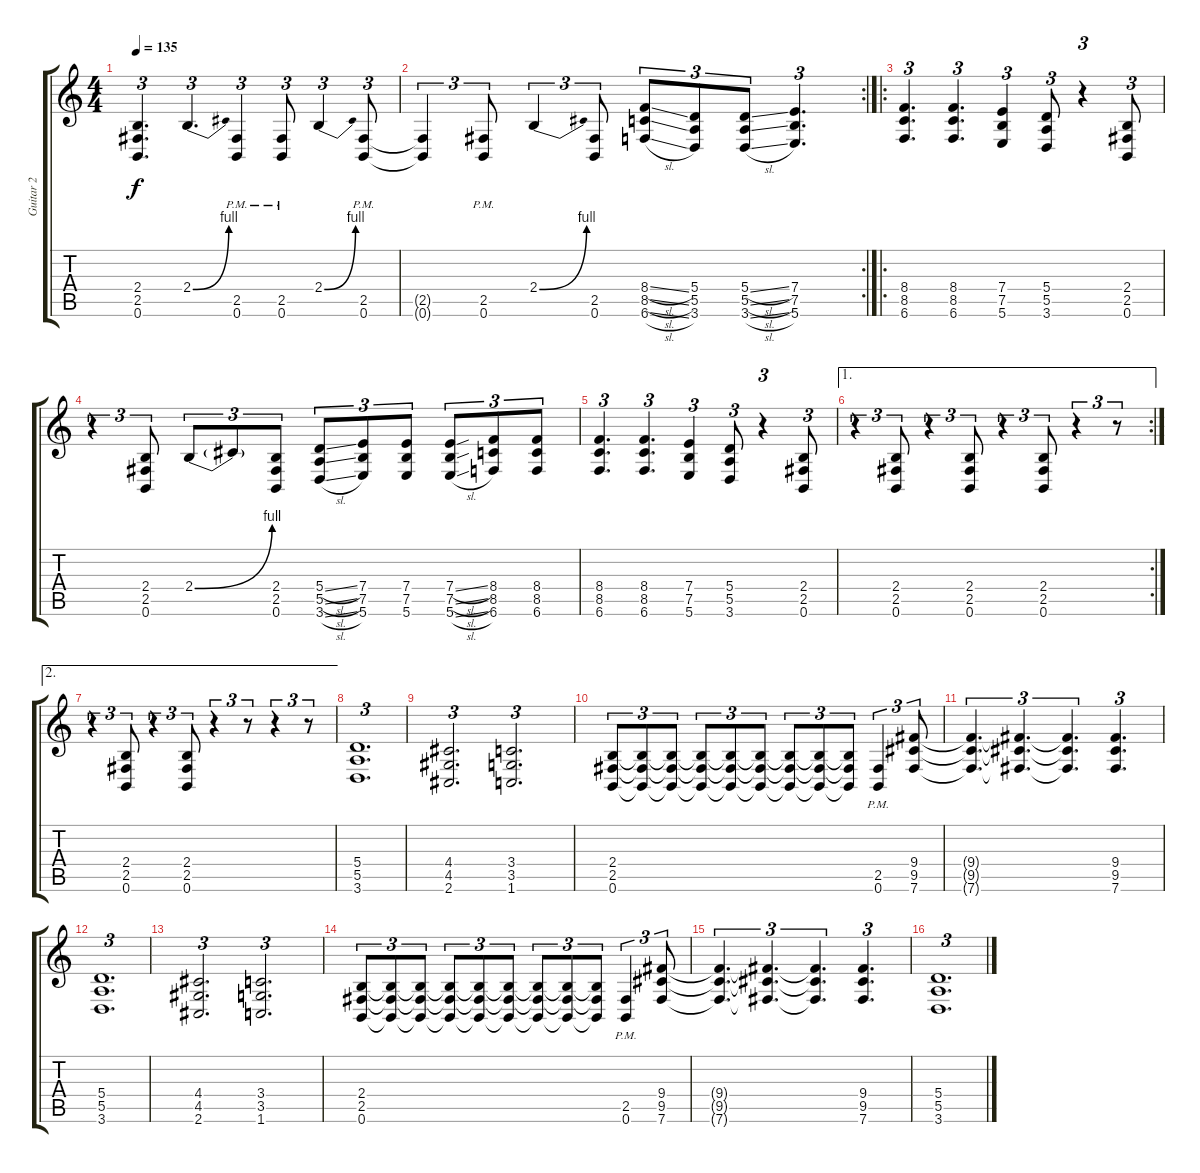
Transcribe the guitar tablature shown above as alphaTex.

\track ("Guitar 2" "Guitar 2") {instrument distortionguitar}
\staff {score tabs}
\tuning (B3 Gb3 D3 A2 E2 B1) {hide}
\ts (4 4)
\tempo 135
\clef g2
\ks c
(2.4 2.5 0.6).4{d tu (3 2) dy f} 2.4{be (bend 0 0 60 4)}.4{d tu (3 2) instrument guitarharmonics} (2.5{pm} 0.6{pm}).4{tu (3 2) instrument distortionguitar} (2.5{pm} 0.6{pm}).8{tu (3 2)} 2.4{be (bend 0 0 60 4)}.4{tu (3 2) instrument guitarharmonics} (2.5{pm} 0.6{pm}).8{tu (3 2) instrument distortionguitar} |
\rc 2
(2.5{t} 0.6{t}).4{tu (3 2)} (2.5{pm} 0.6{pm}).8{tu (3 2)} 2.4{be (bend 0 0 60 4)}.4{tu (3 2) instrument guitarharmonics} (2.5 0.6).8{tu (3 2) instrument distortionguitar} (8.4{sl} 8.5{sl} 6.6{sl}).8{tu (3 2)} (5.4 5.5 3.6).8{tu (3 2)} (5.4{sl} 5.5{sl} 3.6{sl}).8{tu (3 2)} (7.4 7.5 5.6).4{d tu (3 2)} |
\ro
(8.4 8.5 6.6).4{d tu (3 2)} (8.4 8.5 6.6).4{d tu (3 2)} (7.4 7.5 5.6).4{tu (3 2)} (5.4 5.5 3.6).8{tu (3 2)} r.4{tu (3 2)} (2.4 2.5 0.6).8{tu (3 2)} |
r.4{tu (3 2)} (2.4 2.5 0.6).8{tu (3 2)} 2.4{be (bend 0 0 60 4)}.8{tu (3 2) instrument guitarharmonics} 2.4{t}.8{tu (3 2)} (2.4 2.5 0.6).8{tu (3 2) instrument distortionguitar} (5.4{sl} 5.5{sl} 3.6{sl}).8{tu (3 2)} (7.4 7.5 5.6).8{tu (3 2)} (7.4 7.5 5.6).8{tu (3 2)} (7.4{sl} 7.5{sl} 5.6{sl}).8{tu (3 2)} (8.4 8.5 6.6).8{tu (3 2)} (8.4 8.5 6.6).8{tu (3 2)} |
(8.4 8.5 6.6).4{d tu (3 2)} (8.4 8.5 6.6).4{d tu (3 2)} (7.4 7.5 5.6).4{tu (3 2)} (5.4 5.5 3.6).8{tu (3 2)} r.4{tu (3 2)} (2.4 2.5 0.6).8{tu (3 2)} |
\ae 1
\rc 2
r.4{tu (3 2)} (2.4 2.5 0.6).8{tu (3 2)} r.4{tu (3 2)} (2.4 2.5 0.6).8{tu (3 2)} r.4{tu (3 2)} (2.4 2.5 0.6).8{tu (3 2)} r.4{tu (3 2)} r.8{tu (3 2)} |
\ae 2
r.4{tu (3 2)} (2.4 2.5 0.6).8{tu (3 2)} r.4{tu (3 2)} (2.4 2.5 0.6).8{tu (3 2)} r.4{tu (3 2)} r.8{tu (3 2)} r.4{tu (3 2)} r.8{tu (3 2)} |
(5.4 5.5 3.6).1{d tu (3 2)} |
(4.4 4.5 2.6).2{d tu (3 2)} (3.4 3.5 1.6).2{d tu (3 2)} |
(2.4 2.5 0.6).8{tu (3 2)} (2.4{t} 2.5{t} 0.6{t}).8{tu (3 2)} (2.4{t} 2.5{t} 0.6{t}).8{tu (3 2)} (2.4{t} 2.5{t} 0.6{t}).8{tu (3 2)} (2.4{t} 2.5{t} 0.6{t}).8{tu (3 2)} (2.4{t} 2.5{t} 0.6{t}).8{tu (3 2)} (2.4{t} 2.5{t} 0.6{t}).8{tu (3 2)} (2.4{t} 2.5{t} 0.6{t}).8{tu (3 2)} (2.4{t} 2.5{t} 0.6{t}).8{tu (3 2)} (2.5{pm} 0.6{pm}).4{tu (3 2)} (9.4 9.5 7.6).8{tu (3 2)} |
(9.4{t} 9.5{t} 7.6{t}).4{d tu (3 2)} (9.4{t} 9.5{t} 7.6{t}).4{d tu (3 2)} (9.4{t} 9.5{t} 7.6{t}).4{d tu (3 2)} (9.4 9.5 7.6).4{d tu (3 2)} |
(5.4 5.5 3.6).1{d tu (3 2)} |
(4.4 4.5 2.6).2{d tu (3 2)} (3.4 3.5 1.6).2{d tu (3 2)} |
(2.4 2.5 0.6).8{tu (3 2)} (2.4{t} 2.5{t} 0.6{t}).8{tu (3 2)} (2.4{t} 2.5{t} 0.6{t}).8{tu (3 2)} (2.4{t} 2.5{t} 0.6{t}).8{tu (3 2)} (2.4{t} 2.5{t} 0.6{t}).8{tu (3 2)} (2.4{t} 2.5{t} 0.6{t}).8{tu (3 2)} (2.4{t} 2.5{t} 0.6{t}).8{tu (3 2)} (2.4{t} 2.5{t} 0.6{t}).8{tu (3 2)} (2.4{t} 2.5{t} 0.6{t}).8{tu (3 2)} (2.5{pm} 0.6{pm}).4{tu (3 2)} (9.4 9.5 7.6).8{tu (3 2)} |
(9.4{t} 9.5{t} 7.6{t}).4{d tu (3 2)} (9.4{t} 9.5{t} 7.6{t}).4{d tu (3 2)} (9.4{t} 9.5{t} 7.6{t}).4{d tu (3 2)} (9.4 9.5 7.6).4{d tu (3 2)} |
(5.4 5.5 3.6).1{d tu (3 2)}
